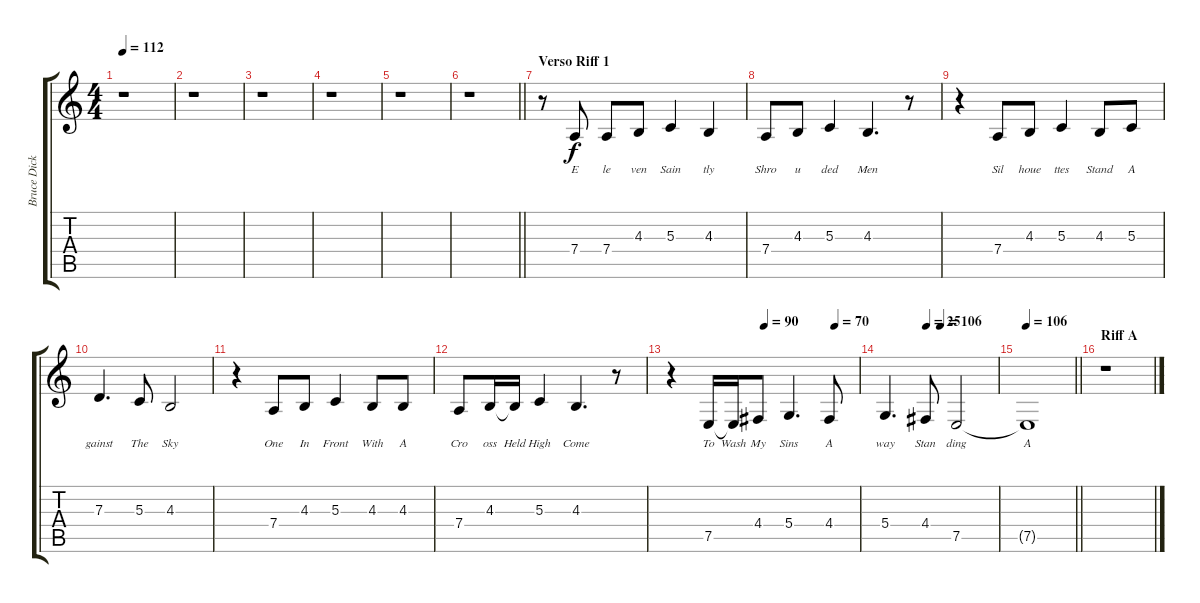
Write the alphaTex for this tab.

\track ("Bruce Dickinson" "Bruce Dick") {instrument lead2sawtooth}
\staff {score tabs}
\tuning (E4 B3 G3 D3 A2 E2) {hide}
\ts (4 4)
\tempo 112
\clef g2
\ks c
r.1{dy f} |
r.1 |
r.1 |
r.1 |
r.1 |
\barLineRight lightlight
r.1 |
\section ("" "Verso Riff 1")
r.8{volume 10 instrument englishhorn} 7.4.8{lyrics (0 "E") lyrics (1 "") lyrics (2 "") lyrics (3 "") lyrics (4 "")} 7.4.8{lyrics (0 "le") lyrics (1 "") lyrics (2 "") lyrics (3 "") lyrics (4 "")} 4.3.8{lyrics (0 "ven") lyrics (1 "") lyrics (2 "") lyrics (3 "") lyrics (4 "")} 5.3.4{lyrics (0 "Sain") lyrics (1 "") lyrics (2 "") lyrics (3 "") lyrics (4 "")} 4.3.4{lyrics (0 "tly") lyrics (1 "") lyrics (2 "") lyrics (3 "") lyrics (4 "")} |
7.4.8{lyrics (0 "Shro") lyrics (1 "") lyrics (2 "") lyrics (3 "") lyrics (4 "")} 4.3.8{lyrics (0 "u") lyrics (1 "") lyrics (2 "") lyrics (3 "") lyrics (4 "")} 5.3.4{lyrics (0 "ded") lyrics (1 "") lyrics (2 "") lyrics (3 "") lyrics (4 "")} 4.3.4{d lyrics (0 "Men") lyrics (1 "") lyrics (2 "") lyrics (3 "") lyrics (4 "")} r.8 |
r.4 7.4.8{lyrics (0 "Sil") lyrics (1 "") lyrics (2 "") lyrics (3 "") lyrics (4 "")} 4.3.8{lyrics (0 "houe") lyrics (1 "") lyrics (2 "") lyrics (3 "") lyrics (4 "")} 5.3.4{lyrics (0 "ttes") lyrics (1 "") lyrics (2 "") lyrics (3 "") lyrics (4 "")} 4.3.8{lyrics (0 "Stand") lyrics (1 "") lyrics (2 "") lyrics (3 "") lyrics (4 "")} 5.3.8{lyrics (0 "A") lyrics (1 "") lyrics (2 "") lyrics (3 "") lyrics (4 "")} |
7.3.4{d lyrics (0 "gainst") lyrics (1 "") lyrics (2 "") lyrics (3 "") lyrics (4 "")} 5.3.8{lyrics (0 "The") lyrics (1 "") lyrics (2 "") lyrics (3 "") lyrics (4 "")} 4.3.2{lyrics (0 "Sky") lyrics (1 "") lyrics (2 "") lyrics (3 "") lyrics (4 "")} |
r.4 7.4.8{lyrics (0 "One") lyrics (1 "") lyrics (2 "") lyrics (3 "") lyrics (4 "")} 4.3.8{lyrics (0 "In") lyrics (1 "") lyrics (2 "") lyrics (3 "") lyrics (4 "")} 5.3.4{lyrics (0 "Front") lyrics (1 "") lyrics (2 "") lyrics (3 "") lyrics (4 "")} 4.3.8{lyrics (0 "With") lyrics (1 "") lyrics (2 "") lyrics (3 "") lyrics (4 "")} 4.3.8{lyrics (0 "A") lyrics (1 "") lyrics (2 "") lyrics (3 "") lyrics (4 "")} |
7.4.8{lyrics (0 "Cro") lyrics (1 "") lyrics (2 "") lyrics (3 "") lyrics (4 "")} 4.3.16{lyrics (0 "oss") lyrics (1 "") lyrics (2 "") lyrics (3 "") lyrics (4 "")} 4.3{t}.16{lyrics (0 "Held") lyrics (1 "") lyrics (2 "") lyrics (3 "") lyrics (4 "")} 5.3.4{lyrics (0 "High") lyrics (1 "") lyrics (2 "") lyrics (3 "") lyrics (4 "")} 4.3.4{d lyrics (0 "Come") lyrics (1 "") lyrics (2 "") lyrics (3 "") lyrics (4 "")} r.8 |
\tempo (90 0.5)
\tempo (70 0.875)
r.4 7.5.16{lyrics (0 "To") lyrics (1 "") lyrics (2 "") lyrics (3 "") lyrics (4 "")} 7.5{t}.16{lyrics (0 "Wash") lyrics (1 "") lyrics (2 "") lyrics (3 "") lyrics (4 "")} 4.4.8{lyrics (0 "My") lyrics (1 "") lyrics (2 "") lyrics (3 "") lyrics (4 "")} 5.4.4{d lyrics (0 "Sins") lyrics (1 "") lyrics (2 "") lyrics (3 "") lyrics (4 "")} 4.4.8{lyrics (0 "A") lyrics (1 "") lyrics (2 "") lyrics (3 "") lyrics (4 "")} |
\tempo (25 0.375)
\tempo (106 0.5)
5.4.4{d lyrics (0 "way") lyrics (1 "") lyrics (2 "") lyrics (3 "") lyrics (4 "")} 4.4.8{lyrics (0 "Stan") lyrics (1 "") lyrics (2 "") lyrics (3 "") lyrics (4 "")} 7.5.2{lyrics (0 "ding") lyrics (1 "") lyrics (2 "") lyrics (3 "") lyrics (4 "")} |
\tempo 106
\barLineRight lightlight
7.5{t}.1{lyrics (0 "A") lyrics (1 "") lyrics (2 "") lyrics (3 "") lyrics (4 "") volume 5} |
\section ("" "Riff A")
r.1
